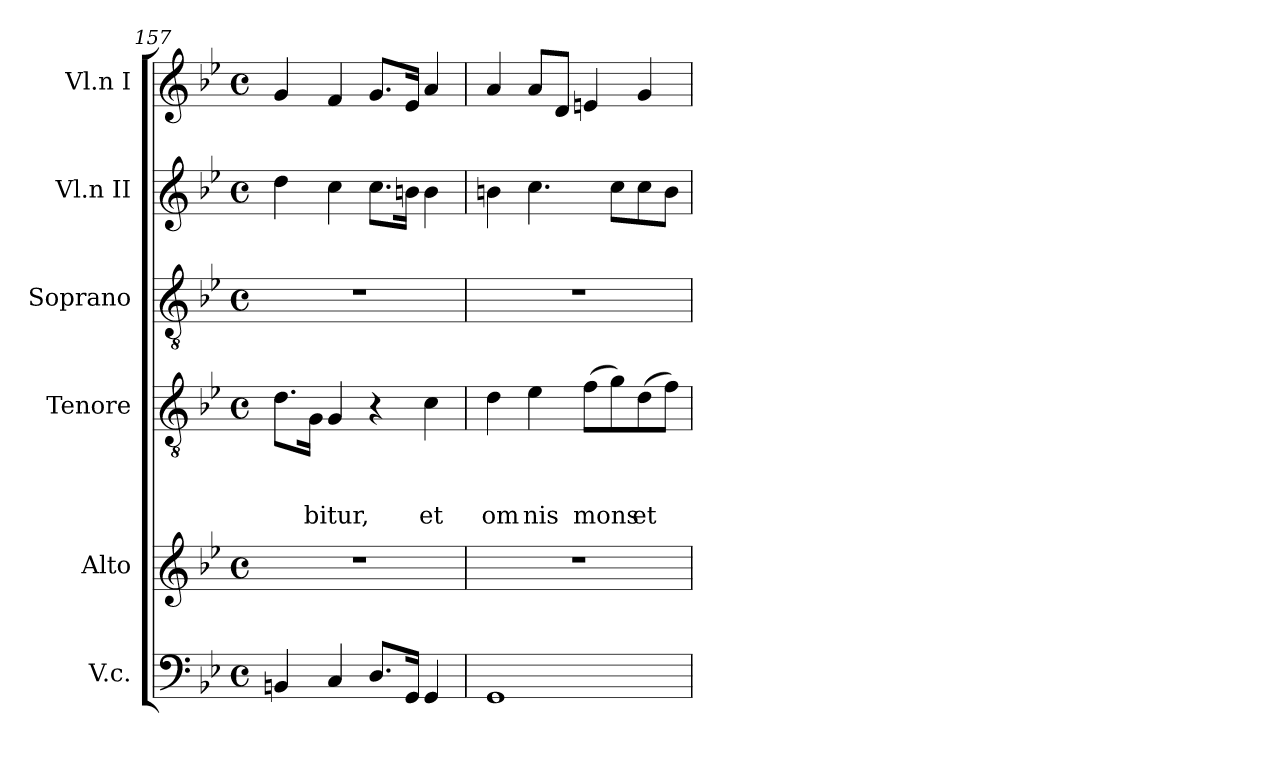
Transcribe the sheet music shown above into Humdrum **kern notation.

**kern	**kern	**kern	**text	**text	**text	**kern	**kern	**kern
*part6	*part5	*part4	*part4	*part4	*part4	*part3	*part2	*part1
*staff6	*staff5	*staff4	*staff4	*staff4	*staff4	*staff3	*staff2	*staff1
*I"V.c.	*I"Alto	*I"Tenore	*	*	*	*I"Soprano	*I"Vl.n II	*I"Vl.n I
*I'V.c.	*I'Alto	*I'Tenore	*	*	*	*I'Soprano	*I'Vl.n II	*I'Vl.n I
*clefF4	*clefG2	*clefGv2	*	*	*	*clefGv2	*clefG2	*clefG2
*k[b-e-]	*k[b-e-]	*k[b-e-]	*	*	*	*k[b-e-]	*k[b-e-]	*k[b-e-]
*B-:	*B-:	*B-:	*	*	*	*B-:	*B-:	*B-:
*M4/4	*M4/4	*M4/4	*	*	*	*M4/4	*M4/4	*M4/4
*met(c)	*met(c)	*met(c)	*	*	*	*met(c)	*met(c)	*met(c)
=157	=157	=157	=157	=157	=157	=157	=157	=157
4BBn/	1r	8.d\L	.	.	.	1r	4dd\	4g/
!	!	!	!	!	!LO:LY:b	!	!	!
.	.	16G\Jk	.	.	bitur,	.	.	.
4C/	.	4G/	.	.	.	.	4cc\	4f/
8.D/L	.	4r	.	.	.	.	8.cc\L	8.g/L
16GG/Jk	.	.	.	.	.	.	16bn\Jk	16e-/Jk
!	!	!	!	!	!LO:LY:b	!	!	!
4GG/	.	4c\	.	.	et	.	4b\	4a/
=158	=158	=158	=158	=158	=158	=158	=158	=158
!	!	!	!	!	!LO:LY:b	!	!	!
1GG	1r	4d\	.	.	om	1r	4bn\	4a/
!	!	!	!	!	!LO:LY:b	!	!	!
.	.	4e-\	.	.	nis	.	4.cc\	8a/L
.	.	.	.	.	.	.	.	8d/J
!	!	!	!	!	!LO:LY:b	!	!	!
.	.	(>8f\L	.	.	mons	.	.	4en/
.	.	8g\)	.	.	.	.	8cc\L	.
!	!	!	!	!	!LO:LY:b	!	!	!
.	.	(>8d\	.	.	et	.	8cc\	4g/
.	.	8f\J)	.	.	.	.	8b\J	.
=	=	=	=	=	=	=	=	=
*-	*-	*-	*-	*-	*-	*-	*-	*-
